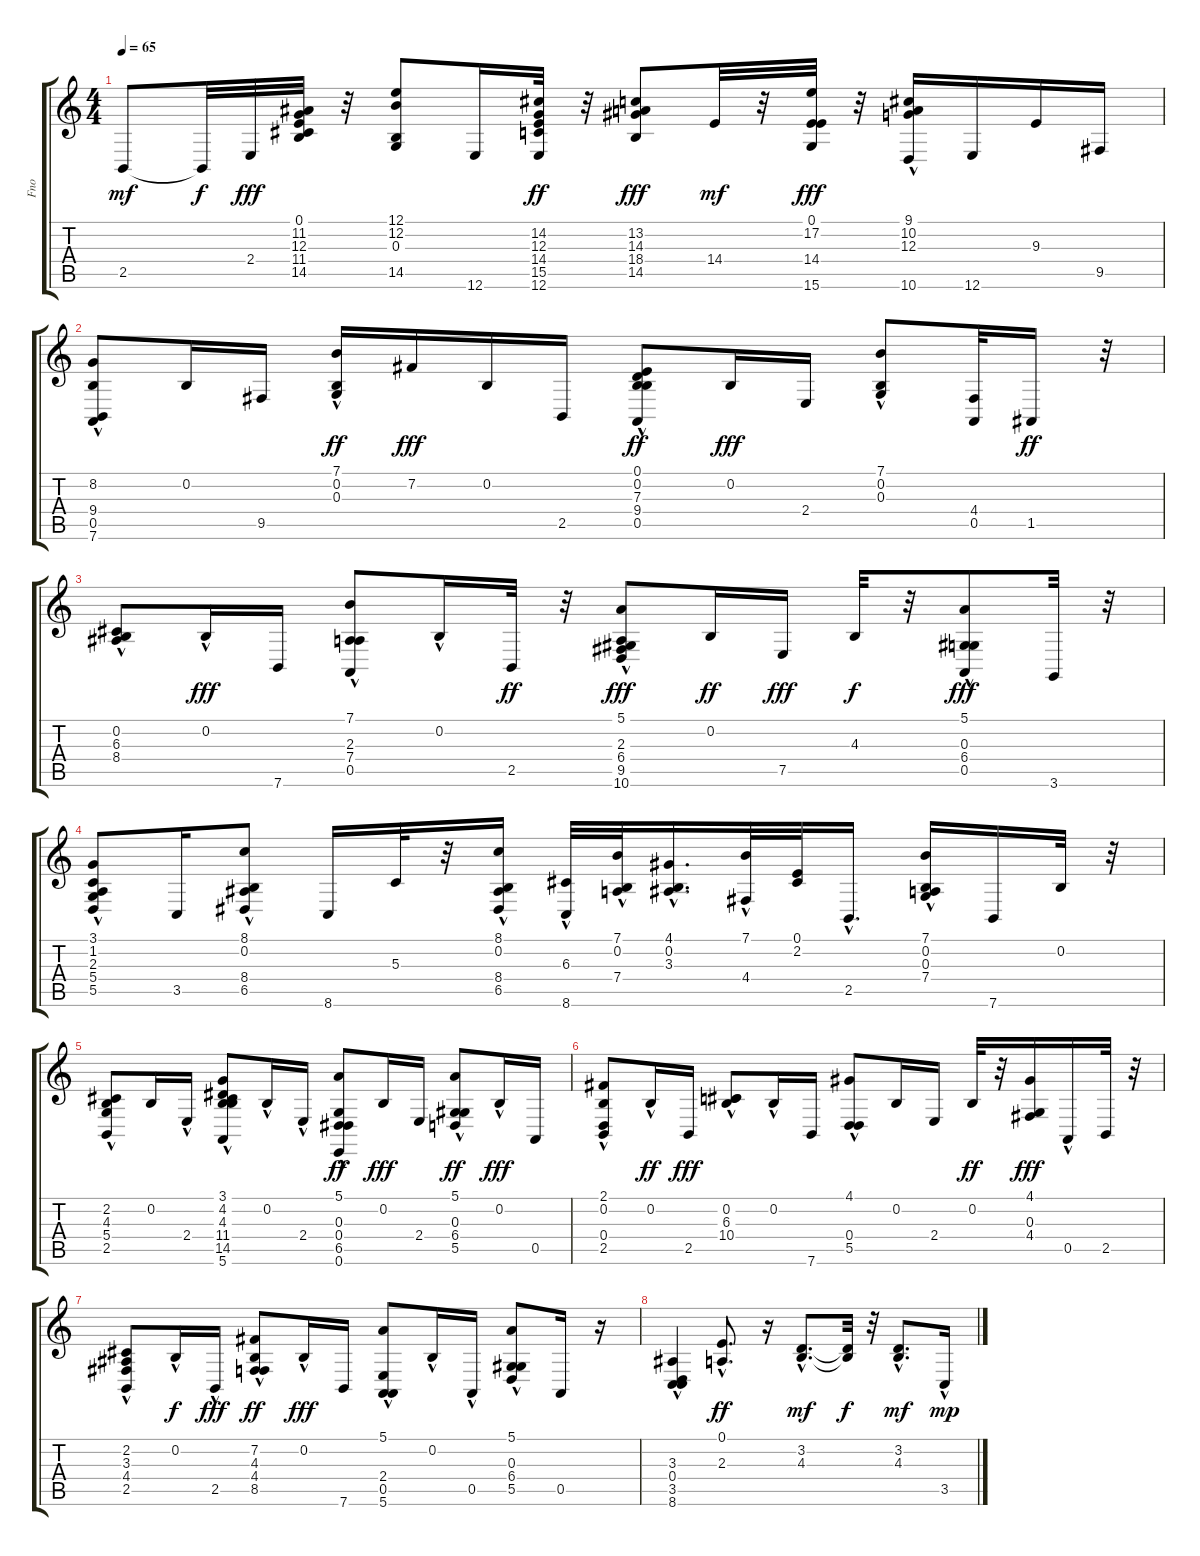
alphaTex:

\track ("Fno" "Fno") {instrument acousticgrandpiano}
\staff {score tabs}
\tuning (E4 B3 G3 D3 A2 E2) {hide}
\ts (4 4)
\tempo 65
\clef g2
\ks c
2.5.8{dy mf} 2.5{t}.32{dy f} 2.4.32{dy fff} (0.1 11.2 12.3 11.4 14.5).32 r.32 (12.1 12.2 0.3 14.5).8 12.6.16 (14.2 12.3 14.4 15.5 12.6).32{dy ff} r.32 (13.2 14.3 18.4 14.5).8{dy fff} 14.4.32{dy mf} r.32 (0.1 17.2 14.4 15.6).32{dy fff} r.32 (9.1 10.2 12.3 10.6{hac}).16 12.6.16 9.3.16 9.5.16 |
(8.2 9.4 0.5{hac} 7.6).8 0.2.16 9.5.16 (7.1 0.2{hac} 0.3{hac}).16{dy ff} 7.2.16{dy fff} 0.2.16 2.5.16 (0.1 0.2{hac} 7.3{hac} 9.4 0.5).8{dy ff} 0.2.16{dy fff} 2.4.16 (7.1 0.2{hac} 0.3).8 (4.4 0.5).32 1.5.16{dy ff} r.32 |
(0.2{hac} 6.3 8.4).8 0.2{hac}.16{dy fff} 7.6.16 (7.1 2.3 7.4 0.5{hac}).8 0.2{hac}.16 2.5.32{dy ff} r.32 (5.1 2.3 6.4 9.5 10.6{hac}).8{dy fff} 0.2.16{dy ff} 7.5.16{dy fff} 4.3.32{dy f} r.32 (5.1{hac} 0.3{hac} 6.4{hac} 0.5).8{dy fff} 3.6.32 r.32 |
(3.1 1.2 2.3 5.4{hac} 5.5{hac}).8 3.5.16 (8.1{hac} 0.2 8.4 6.5).8 8.6.16 5.3.32 r.32 (8.1 0.2 8.4 6.5{hac}).16 (6.3 8.6{hac}).32 (7.1{hac} 0.2 7.4).32 (4.1 0.2{hac} 3.3).16{d} (7.1 4.4{hac}).32 (0.1 2.2).32 2.5{hac}.16{d} (7.1 0.2{hac} 0.3 7.4).16 7.6.16 0.2.32 r.32 |
(2.2{hac} 4.3{hac} 5.4 2.5{hac}).8 0.2.16 2.4{hac}.16 (3.1 4.2 4.3{hac} 11.4 14.5 5.6).8 0.2{hac}.16 2.4{hac}.16 (5.1{hac} 0.3 0.4{hac} 6.5 0.6).8{dy ff} 0.2.16{dy fff} 2.4.16 (5.1{hac} 0.3{hac} 6.4{hac} 5.5).8{dy ff} 0.2{hac}.16{dy fff} 0.5.16 |
(2.1{hac} 0.2{hac} 0.4{hac} 2.5).8 0.2{hac}.16{dy ff} 2.5.16{dy fff} (0.2{hac} 6.3{hac} 10.4{hac}).8 0.2{hac}.16 7.6.16 (4.1{hac} 0.4{hac} 5.5).8 0.2.16 2.4.16 0.2.32{dy ff} r.32 (4.1 0.3 4.4).16{dy fff} 0.5{hac}.16 2.5.32 r.32 |
(2.2{hac} 3.3{hac} 4.4 2.5).8 0.2{hac}.16{dy f} 2.5{hac}.16{dy fff} (7.2 4.3{hac} 4.4 8.5).8{dy ff} 0.2{hac}.16{dy fff} 7.6.16 (5.1{hac} 2.4{hac} 0.5{hac} 5.6{hac}).8 0.2{hac}.16 0.5{hac}.16 (5.1 0.3 6.4 5.5{hac}).8 0.5.16 r.16 |
(3.3 0.4{hac} 3.5{hac} 8.6{hac}).4 (0.1{hac} 2.3{hac}).8{d dy ff} r.16 (3.2{hac} 4.3{hac}).8{d dy mf} (3.2{t} 4.3{t}).32{dy f} r.32 (3.2{hac} 4.3{hac}).8{d dy mf} 3.5{hac}.16{dy mp}
